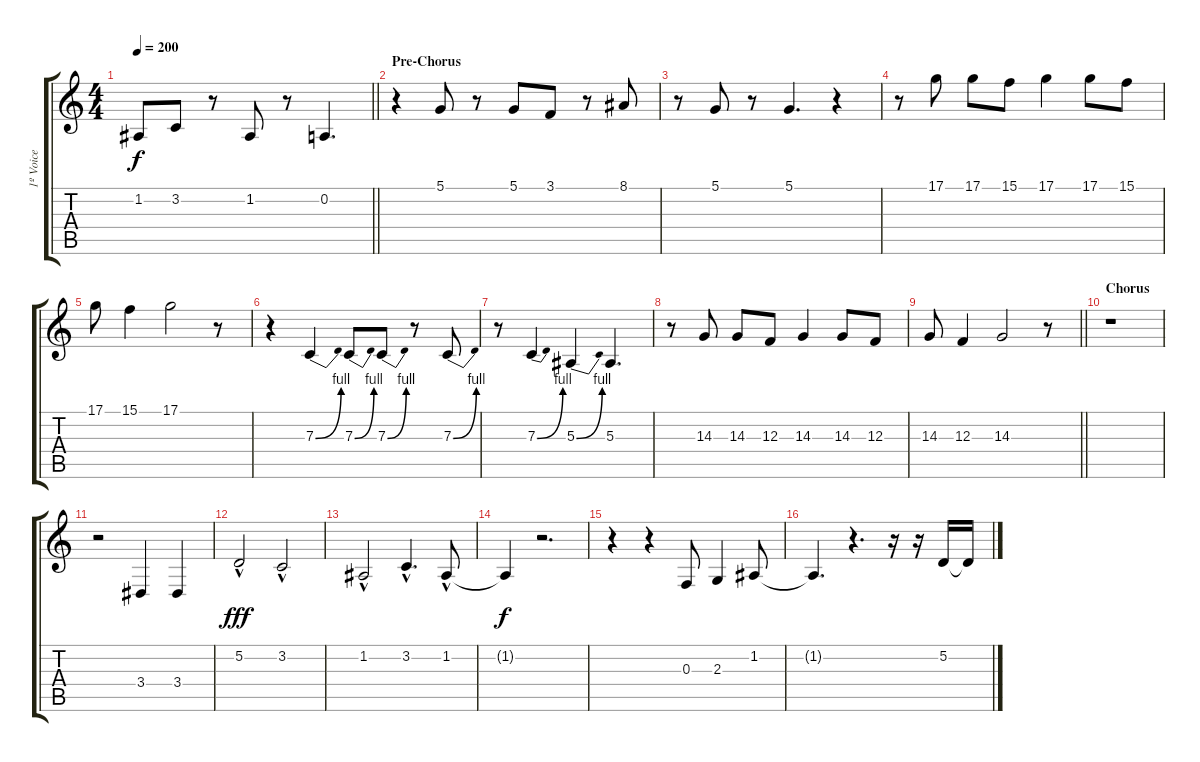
\track ("1º Voice" "1º Voice") {instrument clarinet}
\staff {score tabs}
\tuning (D4 A3 F3 C3 G2 C2) {hide}
\ts (4 4)
\tempo 200
\clef g2
\barLineRight lightlight
\ks c
1.2{t}.8{dy f} 3.2.8 r.8 1.2.8 r.8 0.2.4{d} |
\section ("" "Pre-Chorus")
r.4 5.1.8 r.8 5.1.8 3.1.8 r.8 8.1.8 |
r.8 5.1.8 r.8 5.1.4{d} r.4 |
r.8 17.1.8 17.1.8 15.1.8 17.1.4 17.1.8 15.1.8 |
17.1.8 15.1.4 17.1.2 r.8 |
r.4 7.3{be (bend 0 0 60 4)}.4 7.3{be (bend 0 0 60 4)}.8 7.3{be (bend 0 0 60 4)}.8 r.8 7.3{be (bend 0 0 60 4)}.8 |
r.8 7.3{be (bend 0 0 60 4)}.4 5.3{be (bend 0 0 60 4)}.4 5.3.4{d} |
r.8 14.3.8 14.3.8 12.3.8 14.3.4 14.3.8 12.3.8 |
\barLineRight lightlight
14.3.8 12.3.4 14.3.2 r.8 |
\section ("" "Chorus")
r.1 |
r.2 3.4.4 3.4.4 |
5.2{hac}.2{dy fff} 3.2{hac}.2 |
1.2{hac}.2 3.2{hac}.4{d} 1.2{hac}.8 |
1.2{t}.4{dy f} r.2{d} |
r.4 r.4 0.3.8 2.3.4 1.2.8 |
1.2{t}.4{d} r.4{d} r.16 r.16 5.2.16 5.2{t}.16
